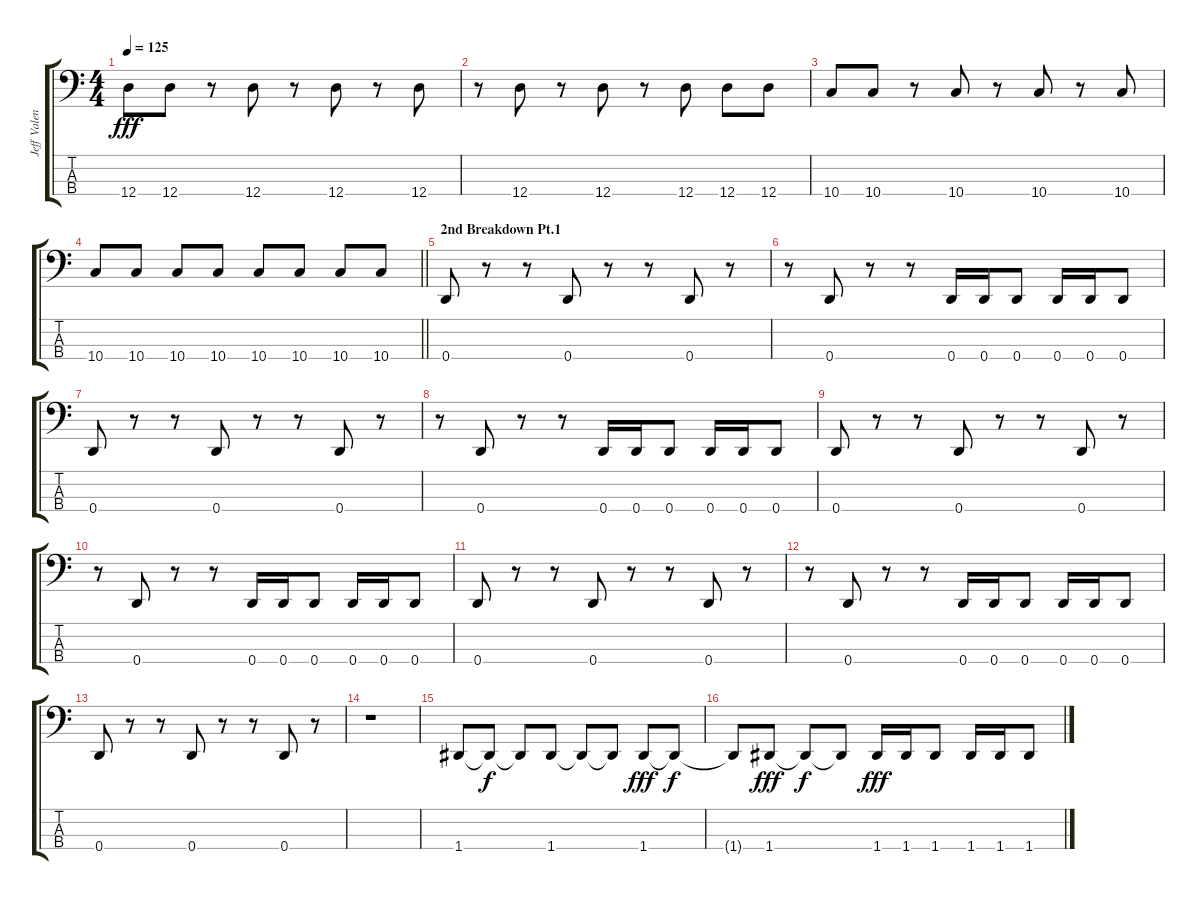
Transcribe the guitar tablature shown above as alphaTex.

\track ("Jeff Valentine " "Jeff Valen") {instrument electricbassfinger}
\staff {score tabs}
\tuning (G2 D2 A1 D1) {hide}
\ts (4 4)
\tempo 125
\clef f4
\ks c
12.4.8{dy fff} 12.4.8 r.8 12.4.8 r.8 12.4.8 r.8 12.4.8 |
r.8 12.4.8 r.8 12.4.8 r.8 12.4.8 12.4.8 12.4.8 |
10.4.8 10.4.8 r.8 10.4.8 r.8 10.4.8 r.8 10.4.8 |
\barLineRight lightlight
10.4.8 10.4.8 10.4.8 10.4.8 10.4.8 10.4.8 10.4.8 10.4.8 |
\section ("" "2nd Breakdown Pt.1")
0.4.8 r.8 r.8 0.4.8 r.8 r.8 0.4.8 r.8 |
r.8 0.4.8 r.8 r.8 0.4.16 0.4.16 0.4.8 0.4.16 0.4.16 0.4.8 |
0.4.8 r.8 r.8 0.4.8 r.8 r.8 0.4.8 r.8 |
r.8 0.4.8 r.8 r.8 0.4.16 0.4.16 0.4.8 0.4.16 0.4.16 0.4.8 |
0.4.8 r.8 r.8 0.4.8 r.8 r.8 0.4.8 r.8 |
r.8 0.4.8 r.8 r.8 0.4.16 0.4.16 0.4.8 0.4.16 0.4.16 0.4.8 |
0.4.8 r.8 r.8 0.4.8 r.8 r.8 0.4.8 r.8 |
r.8 0.4.8 r.8 r.8 0.4.16 0.4.16 0.4.8 0.4.16 0.4.16 0.4.8 |
0.4.8 r.8 r.8 0.4.8 r.8 r.8 0.4.8 r.8 |
r.1 |
1.4.8 1.4{t}.8{dy f} 1.4{t}.8 1.4.8 1.4{t}.8 1.4{t}.8 1.4.8{dy fff} 1.4{t}.8{dy f} |
1.4{t}.8 1.4.8{dy fff} 1.4{t}.8{dy f} 1.4{t}.8 1.4.16{dy fff} 1.4.16 1.4.8 1.4.16 1.4.16 1.4.8
